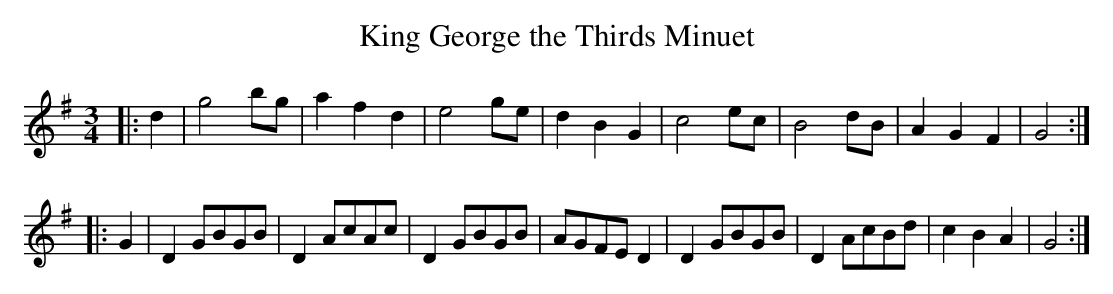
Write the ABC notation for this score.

X:1
T: King George the Thirds Minuet
M: 3/4
L: 1/8
K: G
|: d2 |\
g4 bg | a2 f2 d2 | e4 ge | d2 B2 G2 |\
c4 ec | B4 dB | A2 G2 F2 | G4 :|
|: G2 |\
D2 GBGB | D2 AcAc | D2 GBGB | AGFE D2 |\
D2 GBGB | D2 AcBd | c2 B2 A2 | G4 :|
